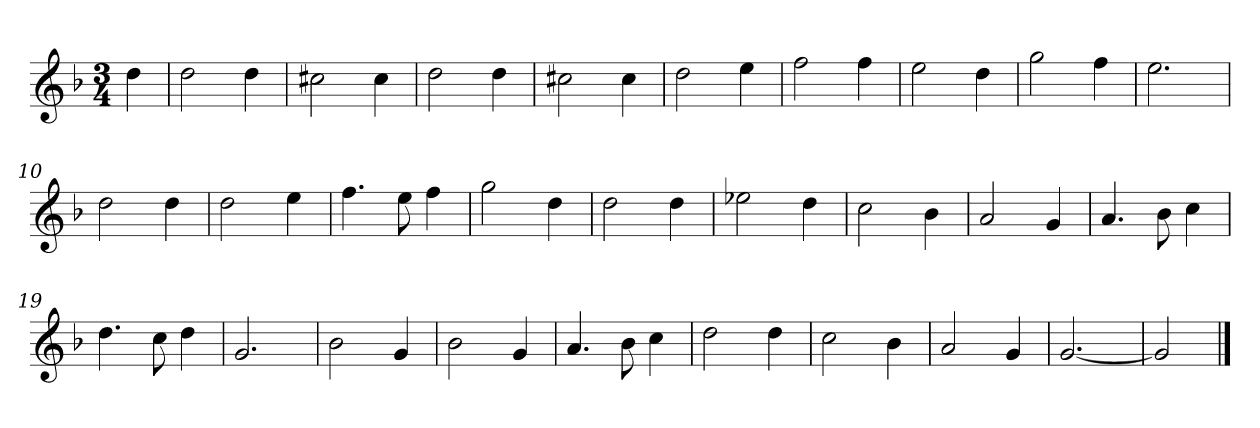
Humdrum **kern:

**kern
*part1
*staff1
*k[b-]
*M3/4
*MM120
=
4dd
=1
2dd
4dd
=2
2cc#X
4cc#
=3
2dd
4dd
=4
2cc#X
4cc#
=5
2dd
4ee
=6
2ff
4ff
=7
2ee
4dd
=8
2gg
4ff
=9
2.ee
=10
2dd
4dd
=11
2dd
4ee
=12
4.ff
8ee
4ff
=13
2gg
4dd
=14
2dd
4dd
=15
2ee-X
4dd
=16
2cc
4b-
=17
2a
4g
=18
4.a
8b-
4cc
=19
4.dd
8cc
4dd
=20
2.g
=21
2b-
4g
=22
2b-
4g
=23
4.a
8b-
4cc
=24
2dd
4dd
=25
2cc
4b-
=26
2a
4g
=27
[2.g
=28
2g]
==
*-
